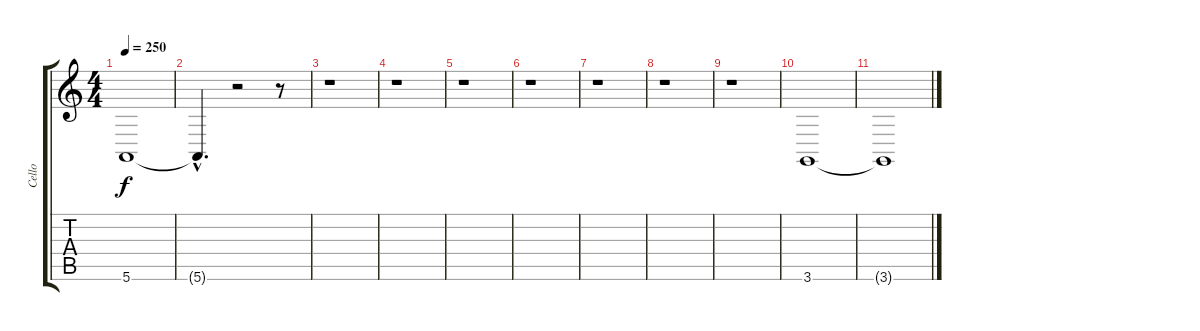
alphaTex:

\track ("Cello" "Cello") {instrument cello}
\staff {score tabs}
\tuning (E4 B3 G3 D3 A2 E2) {hide}
\ts (4 4)
\tempo 250
\clef g2
\ks c
5.6{t}.1{dy f} |
5.6{hac t}.4{d} r.2 r.8 |
r.1 |
r.1 |
r.1 |
r.1 |
r.1 |
r.1 |
r.1 |
3.6.1{volume 12} |
3.6{t}.1
